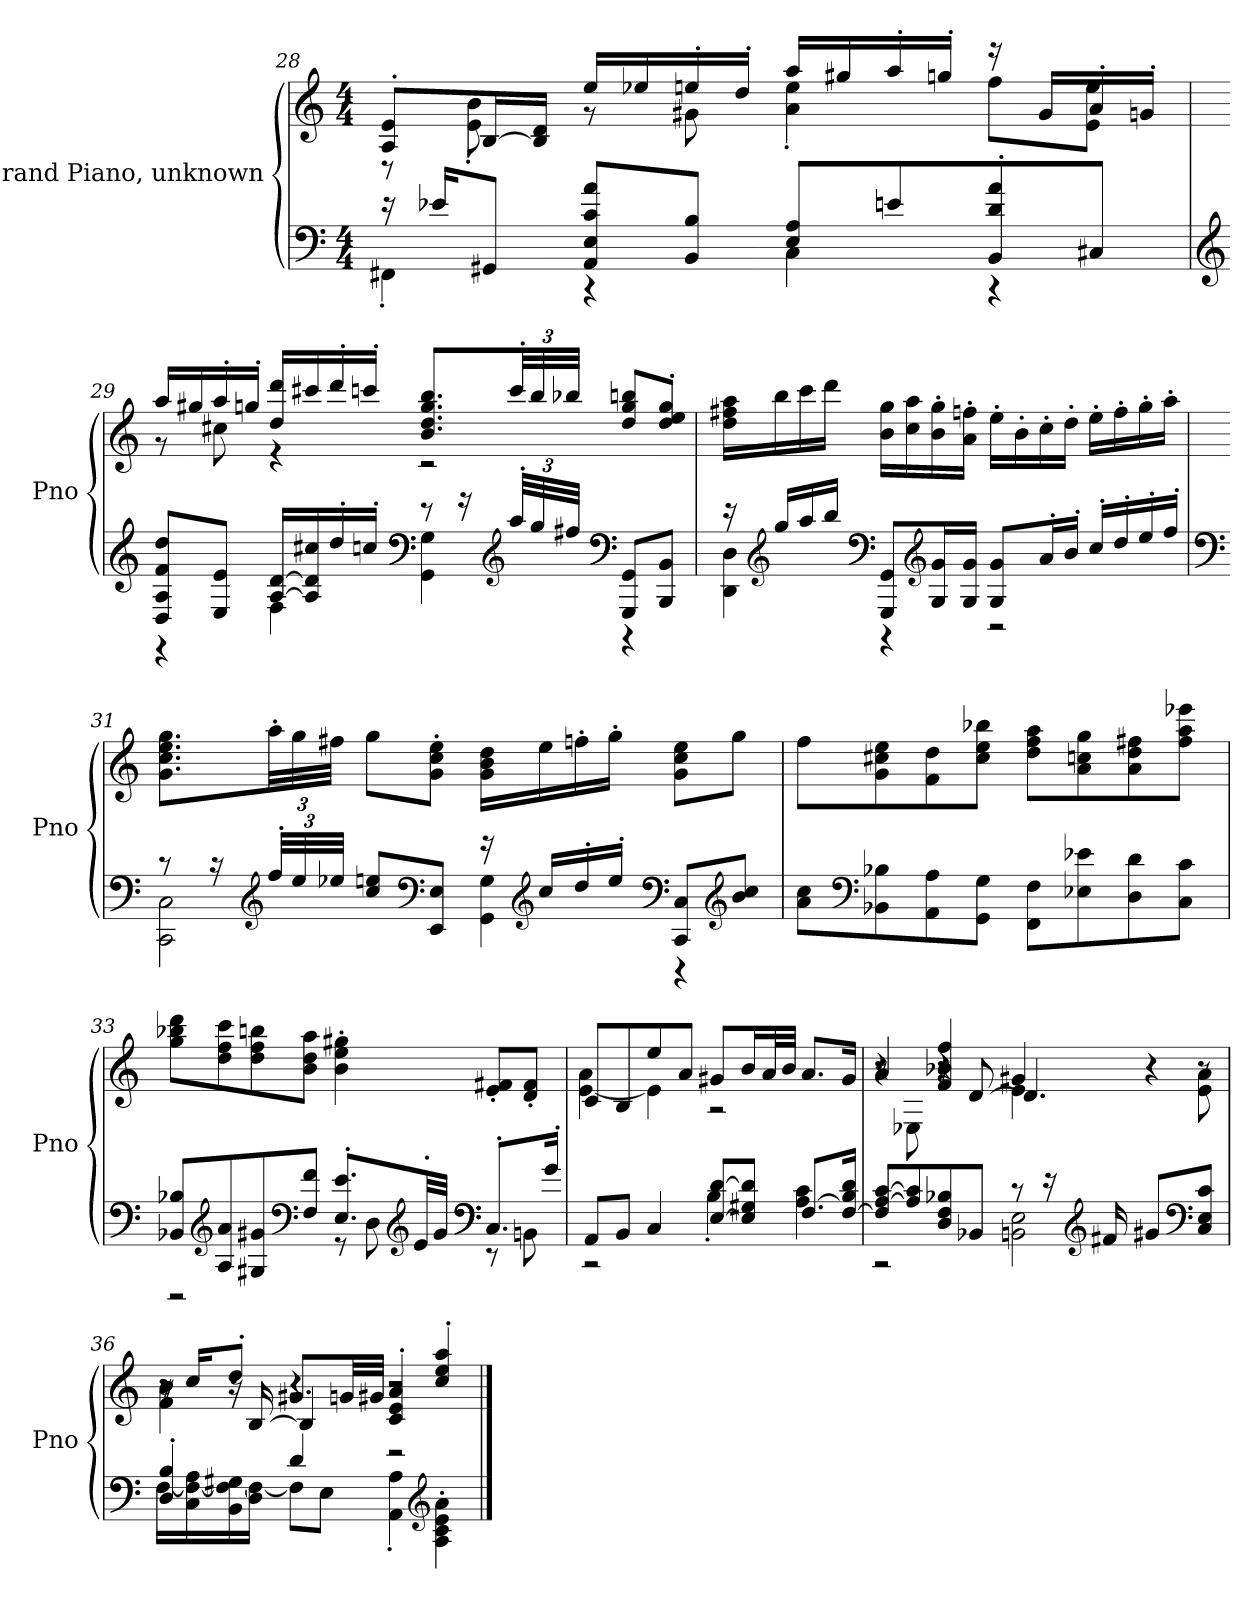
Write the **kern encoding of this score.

**kern	**kern
*part1	*part1
*staff2	*staff1
*I"Grand Piano, unknown	*
*I'Pno	*
!!LO:LB:g=z
*clefF4	*clefG2
*k[]	*k[]
*M4/4	*M4/4
=28	=28
*^	*^
16r	4FF#X'\	8A/' 8e/'L	8r
16e-X/KL	.	.	.
8GG#X/J	.	[16B/L	8e\' 8b\'
.	.	16B/] 16d/JJ	.
8AA/ 8E/ 8c/ 8a/L	4r	16ee/LL	8r
.	.	16ee-X/	.
8BB/ 8B/J	.	16een'/	8g#X\
.	.	16dd'/JJ	.
8E/ 8A/L	4C\	16aa/LL	4a\' 4ee\'
.	.	16gg#X/	.
8en/	.	16aa'/	.
.	.	16ggn'/JJ	.
8BB/' 8d/' 8a/'	4r	16r	8ff\L
.	.	16g#/LL	.
8C#X/J	.	16a'/	8e\ 8ee\J
.	.	16gn'/JJ	.
!!LO:LB:g=z	!!
=29	=29	=29	=29
*clefG2	*	*	*
8D/ 8A/ 8f/ 8dd/L	4r	16aa/LL	8r
.	.	16gg#X/	.
8E/ 8e/J	.	16aa'/	8cc#X\
.	.	16ggn'/JJ	.
[16A/ [16d/LL	4F\	16dd/ 16ddd/LL	4r
16A/] 16d/] 16cc#X/	.	16ccc#X/	.
16dd'/	.	16ddd'/	.
16ccn'/JJ	.	16cccn'/JJ	.
*clefF4	*	*	*
8r	4GG\ 4G\	8.b/ 8.dd/ 8.gg/ 8.bb/L	2r
16r	.	.	.
*clefG2	*	*	*
*Xbrackettup	*	*Xbrackettup	*
48aa'/LLL	.	48ccc'/LL	.
48gg/	.	48bb/	.
48ff#X/JJJ	.	48bb-X/JJJ	.
*clefF4	*	*	*
8GGG/ 8GG/L	4r	8dd/ 8gg/ 8bbn/L	.
8BBB/ 8BB/J	.	8dd/' 8ee/' 8gg/'J	.
*	*	*v	*v
!!LO:PB:g=z
=30	=30	=30
16r	4DD\ 4D\	16dd\ 16ff#X\ 16aa\LL
*clefG2	*	*
16gg/LL	.	16bb\
16aa/	.	16ccc\
16bb/JJ	.	16ddd\JJ
*clefF4	*	*
8GGG/ 8GG/L	4r	16b\ 16gg\LL
.	.	16cc\ 16aa\
*clefG2	*	*
16G/ 16g/L	.	16b\' 16gg\'
16G/ 16g/JJ	.	16a\' 16ffn\'JJ
8G/ 8g/L	2r	16ee'\LL
.	.	16b'\
16a'/L	.	16cc'\
16b'/JJ	.	16dd'\JJ
16cc'/LL	.	16ee'\LL
16dd'/	.	16ff'\
16ee'/	.	16gg'\
16ff'/JJ	.	16aa'\JJ
!!LO:LB:g=z
=31	=31	=31
*clefF4	*	*
8r	2CC\ 2C\	8.g\ 8.cc\ 8.ee\ 8.gg\L
16r	.	.
*clefG2	*	*
48ff'/LLL	.	48aa'\LL
48ee/	.	48gg\
48ee-X/JJJ	.	48ff#X\JJJ
8cc/ 8een/L	.	8gg\L
*clefF4	*	*
8EE/ 8E/J	.	8g\' 8cc\' 8ee\'J
16r	4GG\ 4G\	16g\ 16b\ 16dd\LL
*clefG2	*	*
16cc/LL	.	16ee\
16dd'/	.	16ffn'\
16ee'/JJ	.	16gg'\JJ
*clefF4	*	*
8CC/ 8C/L	4r	8g\ 8cc\ 8ee\L
*clefG2	*	*
8b/ 8cc/J	.	8gg\J
*v	*v	*
=32	=32
8a\ 8cc\L	8ff\L
*clefF4	*
8BB-X\ 8B-X\	8g\ 8cc#X\ 8ee\
8AA\ 8A\	8f\ 8dd\
8GG\ 8G\J	8cc#\ 8ee\ 8bb-X\J
8FF\ 8F\L	8dd\ 8ff\ 8aa\L
8E-X\ 8e-X\	8a\ 8ccn\ 8gg\
8D\ 8d\	8a\ 8dd\ 8ff#X\
8C\ 8c\J	8ff#\ 8aa\ 8eee-X\J
!!LO:LB:g=z
=33	=33
*^	*
8BB-X/ 8B-X/L	2r	8gg\ 8bb-X\ 8ddd\L
*clefG2	*	*
8A/ 8a/	.	8dd\ 8ff\ 8ccc\
8G#X/ 8g#X/	.	8dd\ 8ff\ 8bbn\
*clefF4	*	*
8F/ 8f/J	.	8b\ 8dd\ 8aa\J
8.E/' 8.e/'L	8r	4b\' 4ee\' 4gg#X\'
.	8D\	.
*clefG2	*	*
32e'/LL	.	.
32g#/JJJ	.	.
*clefF4	*	*
8.C'/L	8r	8e/' 8f#X/'L
.	8BBn\	8d/' 8f#/'J
16g#'/Jk	.	.
=34	=34	=34
*	*	*^
8AA/L	2r	8c/L	[4e\ 4a\
8BB/J	.	8B/	.
4C/	.	8ee/	4e\]
.	.	8a/J	.
[8E/ [8d/L	4B'\	8g#X/L	2r
8E/] 8G#X/ 8d/]J	.	16b/L	.
.	.	32a/L	.
.	.	32b/JJJ	.
[8.F/L	4A\ 4c\	8.a/L	.
16F/_ 16B/ 16d/Jk	.	16g#/Jk	.
!!LO:LB:g=z
=35	=35	=35	=35
*	*	*	*^
8F/] [8A/ [8c/L	2r	4a/	8r	4r
8A/] 8c/]	.	.	8E-X\	.
8D/ 8F/ 8B-X/	.	4f/ 4b-X/ 4ff/	4r	8r
8BB-X/J	.	.	.	[8d/
8r	2BBn\ 2E\	4g#X/	4.e\	4.d/]
16r	.	.	.	.
*clefG2	*	*	*	*
16f#X/	.	.	.	.
8g#X/L	.	4r	.	.
*clefF4	*	*	*	*
8C/ 8E/ 8c/J	.	.	8e\ 8a\	8r
=36	=36	=36	=36	=36
4D/' 4B/'	[16F\LL	16r	4f\ 4b\	8r
.	16C\ 16F\_ 16A\	16cc/KL	.	.
.	16BB\ 16F\_ 16G#X\	8dd'/J	.	16r
.	16D\ 16F\_JJ	.	.	[16B/
4d/	8F\L]	8.g#X/L	4r	4B/]
.	8E\J	.	.	.
.	.	32gn/LL	.	.
.	.	32g#X/JJJ	.	.
2r	4AA\' 4A\'	4c/' 4e/' 4a/'	2r	2r
*clefG2	*	*	*	*
.	4A\' 4c\' 4e\' 4a\'	4cc/' 4ee/' 4aa/'	.	.
*v	*v	*	*	*
*	*v	*v	*v
==	==
*-	*-
